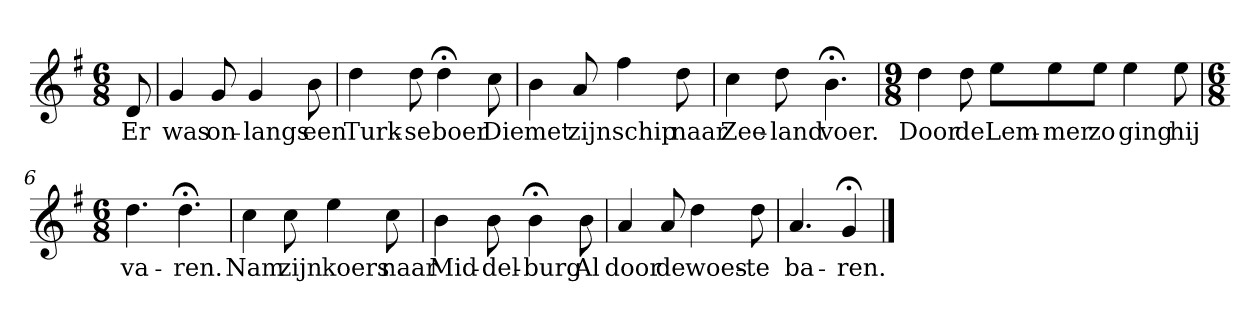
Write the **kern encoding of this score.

**kern	**text
*part1	*part1
*staff1	*staff1
*k[f#]	*
*G:	*
*M6/8	*
*MM120	*
=	=
8d	Er
=1	=1
4g	was
8g	on-
4g	-langs
8b	een
=2	=2
4dd	Turk-
8dd	-se
4dd;<	boer
8cc	Die
=3	=3
4b	met
8a	zijn
4ff#	schip
8dd	naar
=4	=4
4cc	Zee-
8dd	-land
4.b;<	voer.
=5	=5
*M9/8	*
4dd	Door
8dd	de
8eeL	Lem-
8ee	-mer
8eeJ	zo
4ee	ging
8ee	hij
=6	=6
*M6/8	*
4.dd	va-
4.dd;<	-ren.
=7	=7
4cc	Nam
8cc	zijn
4ee	koers
8cc	naar
=8	=8
4b	Mid-
8b	-del-
4b;<	-burg
8b	Al
=9	=9
4a	door
8a	de
4dd	woes-
8dd	-te
=10	=10
4.a	ba-
4g;<	-ren.
==	==
*-	*-
